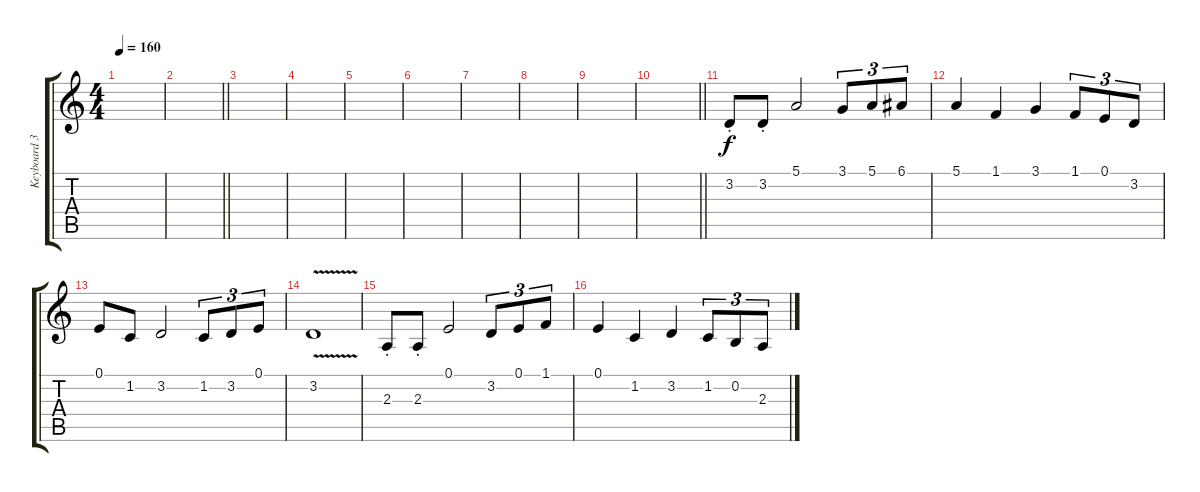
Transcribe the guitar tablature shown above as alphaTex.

\track ("Keyboard 3" "Keyboard 3") {instrument lead2sawtooth}
\staff {score tabs}
\tuning (E4 B3 G3 D3 A2 E2) {hide}
\ts (4 4)
\tempo 160
\clef g2
\ks c
|
\barLineRight lightlight
|
|
|
|
|
|
|
|
\barLineRight lightlight
|
3.2{st}.8{instrument lead2sawtooth} 3.2{st}.8 5.1.2 3.1.8{tu (3 2)} 5.1.8{tu (3 2)} 6.1.8{tu (3 2)} |
5.1.4 1.1.4 3.1.4 1.1.8{tu (3 2)} 0.1.8{tu (3 2)} 3.2.8{tu (3 2)} |
0.1.8 1.2.8 3.2.2 1.2.8{tu (3 2)} 3.2.8{tu (3 2)} 0.1.8{tu (3 2)} |
3.2{v}.1 |
2.3{st}.8 2.3{st}.8 0.1.2 3.2.8{tu (3 2)} 0.1.8{tu (3 2)} 1.1.8{tu (3 2)} |
0.1.4 1.2.4 3.2.4 1.2.8{tu (3 2)} 0.2.8{tu (3 2)} 2.3.8{tu (3 2)}
